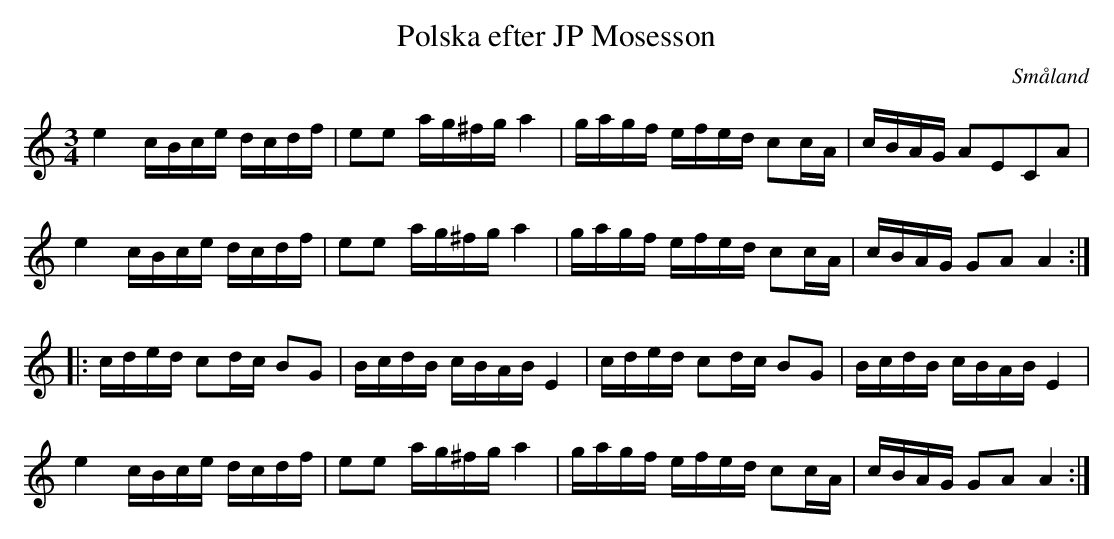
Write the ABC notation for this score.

X:1
T:Polska efter JP Mosesson
O:Småland
M:3/4
L:1/16
K:Am
e4 cBce dcdf|e2e2 ag^fg a4|gagf efed c2cA|cBAG A2E2C2A2|
e4 cBce dcdf|e2e2 ag^fg a4|gagf efed c2cA|cBAG G2A2 A4:|
|:cded c2dc B2G2|BcdB cBAB E4|cded c2dc B2G2|BcdB cBAB E4|
e4 cBce dcdf|e2e2 ag^fg a4|gagf efed c2cA|cBAG G2A2 A4:|
